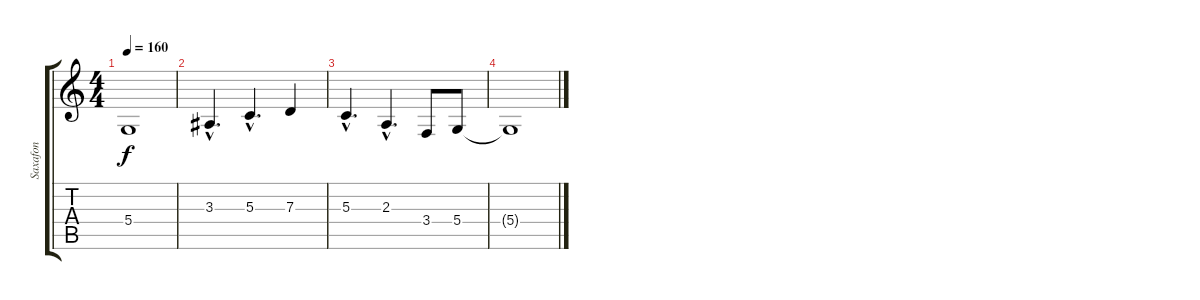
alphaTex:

\track ("Saxafon" "Saxafon") {instrument tenorsax}
\staff {score tabs}
\tuning (E4 B3 G3 D3 A2 E2) {hide}
\ts (4 4)
\tempo 160
\clef g2
\ks c
5.4.1{dy f} |
3.3{hac}.4{d} 5.3{hac}.4{d} 7.3.4 |
5.3{hac}.4{d} 2.3{hac}.4{d} 3.4.8 5.4.8 |
5.4{t}.1
